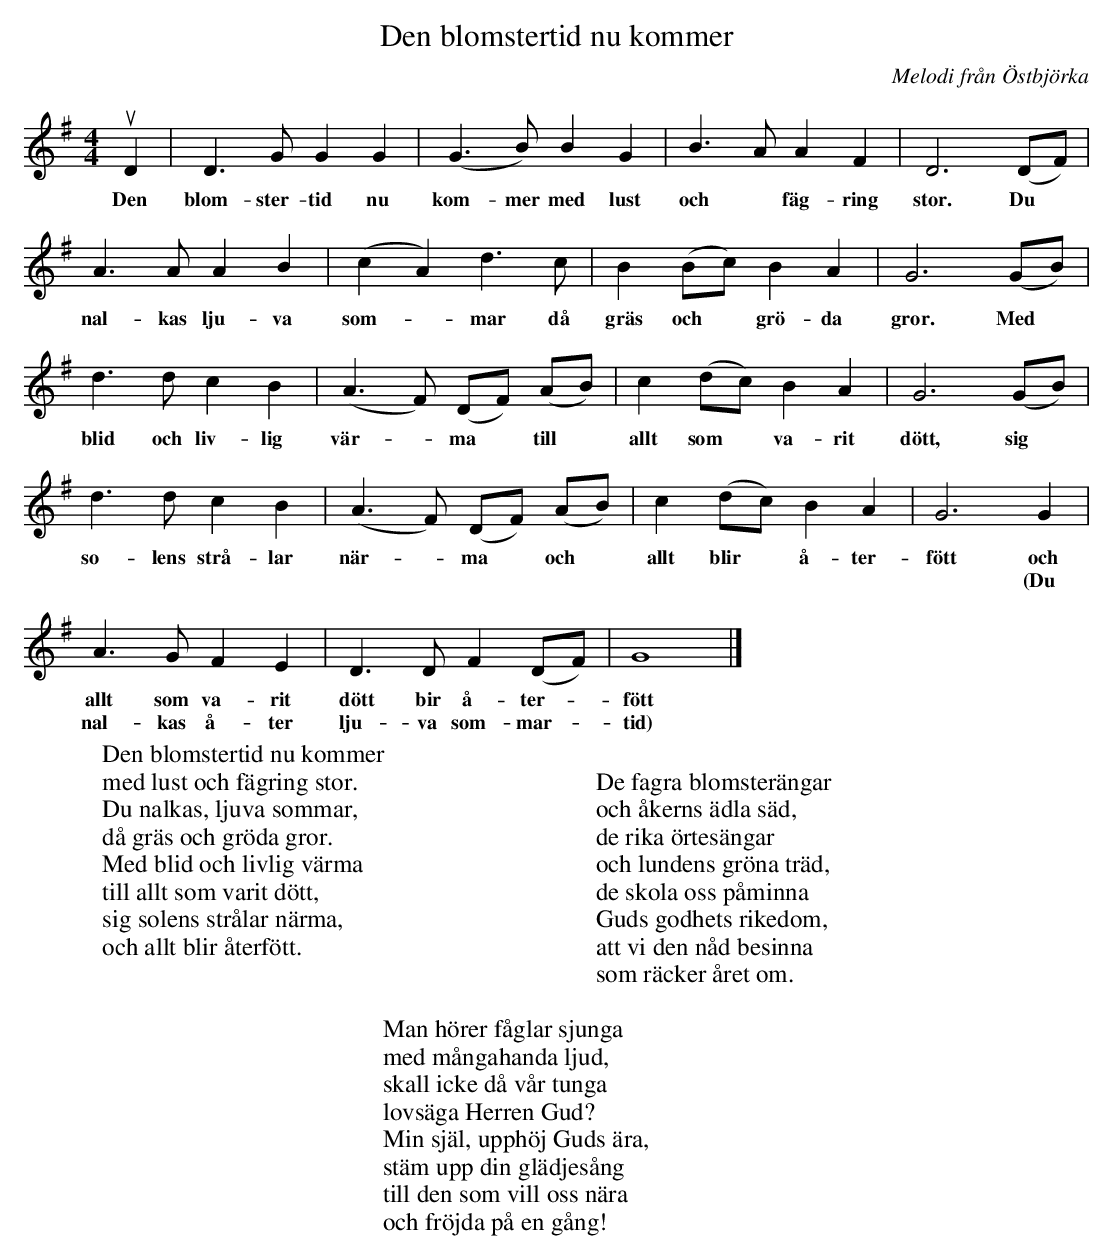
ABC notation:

X:1
T:Den blomstertid nu kommer
C:Melodi från Östbjörka
Q:1/4=170
L:1/4
M:4/4
K:Gmaj
uD | D>G GG | (G>B) B G | B>A A F | D3 (D/2F/2) |
w:Den blom-ster-tid nu kom-mer med lust och* fäg-ring stor. Du*
A>A AB | (c A) d>c | B (B/c/) B A | G3 (G/B/) |
w:nal-kas lju-va som-*mar då gräs och* grö-da gror. Med*
d>d c B | (A>F) (D/F/) (A/B/) | c (d/c/) B A | G3 (G/B/) |
w:blid och liv-lig vär-*ma* till* allt som* va-rit dött, sig*
d>d c B | (A>F) (D/F/) (A/B/) | c (d/c/) B A | G3 G |
w:so-lens strå-lar när-*ma* och* allt blir* å-ter-fött och
w:* * * * * * * * * * * * * *  * * (Du
A>G F E | D>D F (D/F/) | G4 |]
w:allt som va-rit dött bir å-ter-*fött
w:nal-kas å-ter lju-va som-mar-*tid)
W:Den blomstertid nu kommer
W:med lust och fägring stor.
W:Du nalkas, ljuva sommar,
W:då gräs och gröda gror.
W:Med blid och livlig värma
W:till allt som varit dött,
W:sig solens strålar närma,
W:och allt blir återfött.
W:
W:
W:De fagra blomsterängar
W:och åkerns ädla säd,
W:de rika örtesängar
W:och lundens gröna träd,
W:de skola oss påminna
W:Guds godhets rikedom,
W:att vi den nåd besinna
W:som räcker året om.
W:
W:Man hörer fåglar sjunga
W:med mångahanda ljud,
W:skall icke då vår tunga
W:lovsäga Herren Gud?
W:Min själ, upphöj Guds ära,
W:stäm upp din glädjesång
W:till den som vill oss nära
W:och fröjda på en gång!
